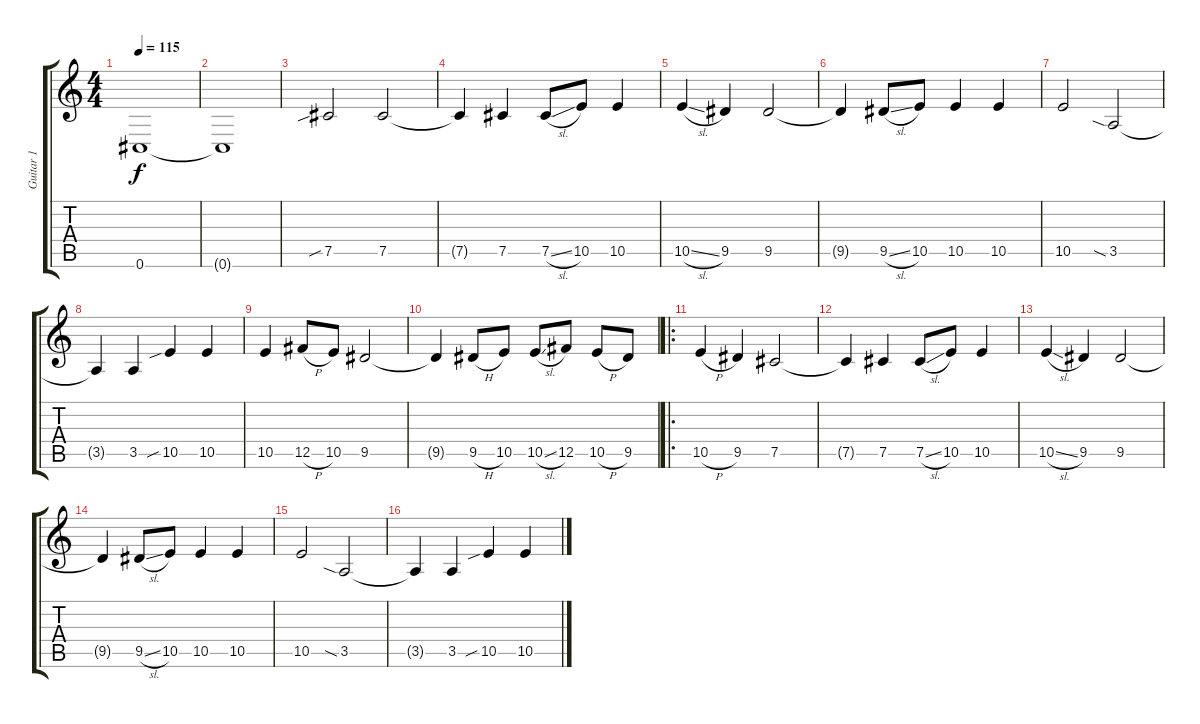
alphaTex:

\track ("Guitar 1" "Guitar 1") {instrument distortionguitar}
\staff {score tabs}
\tuning (Db4 Ab3 E3 B2 Gb2 Db2) {hide}
\ts (4 4)
\tempo 115
\clef g2
\ks c
0.6.1{dy f} |
0.6{t}.1 |
7.5{sib}.2 7.5.2 |
7.5{t}.4 7.5.4 7.5{sl}.8 10.5.8 10.5.4 |
10.5{sl}.4 9.5.4 9.5.2 |
9.5{t}.4 9.5{sl}.8 10.5.8 10.5.4 10.5.4 |
10.5.2 3.5{sia}.2 |
3.5{t}.4 3.5.4 10.5{sib}.4 10.5.4 |
10.5.4 12.5{h}.8 10.5.8 9.5.2 |
9.5{t}.4 9.5{h}.8 10.5.8 10.5{sl}.8 12.5.8 10.5{h}.8 9.5.8 |
\ro
10.5{h}.4 9.5.4 7.5.2 |
7.5{t}.4 7.5.4 7.5{sl}.8 10.5.8 10.5.4 |
10.5{sl}.4 9.5.4 9.5.2 |
9.5{t}.4 9.5{sl}.8 10.5.8 10.5.4 10.5.4 |
10.5.2 3.5{sia}.2 |
3.5{t}.4 3.5.4 10.5{sib}.4 10.5.4
